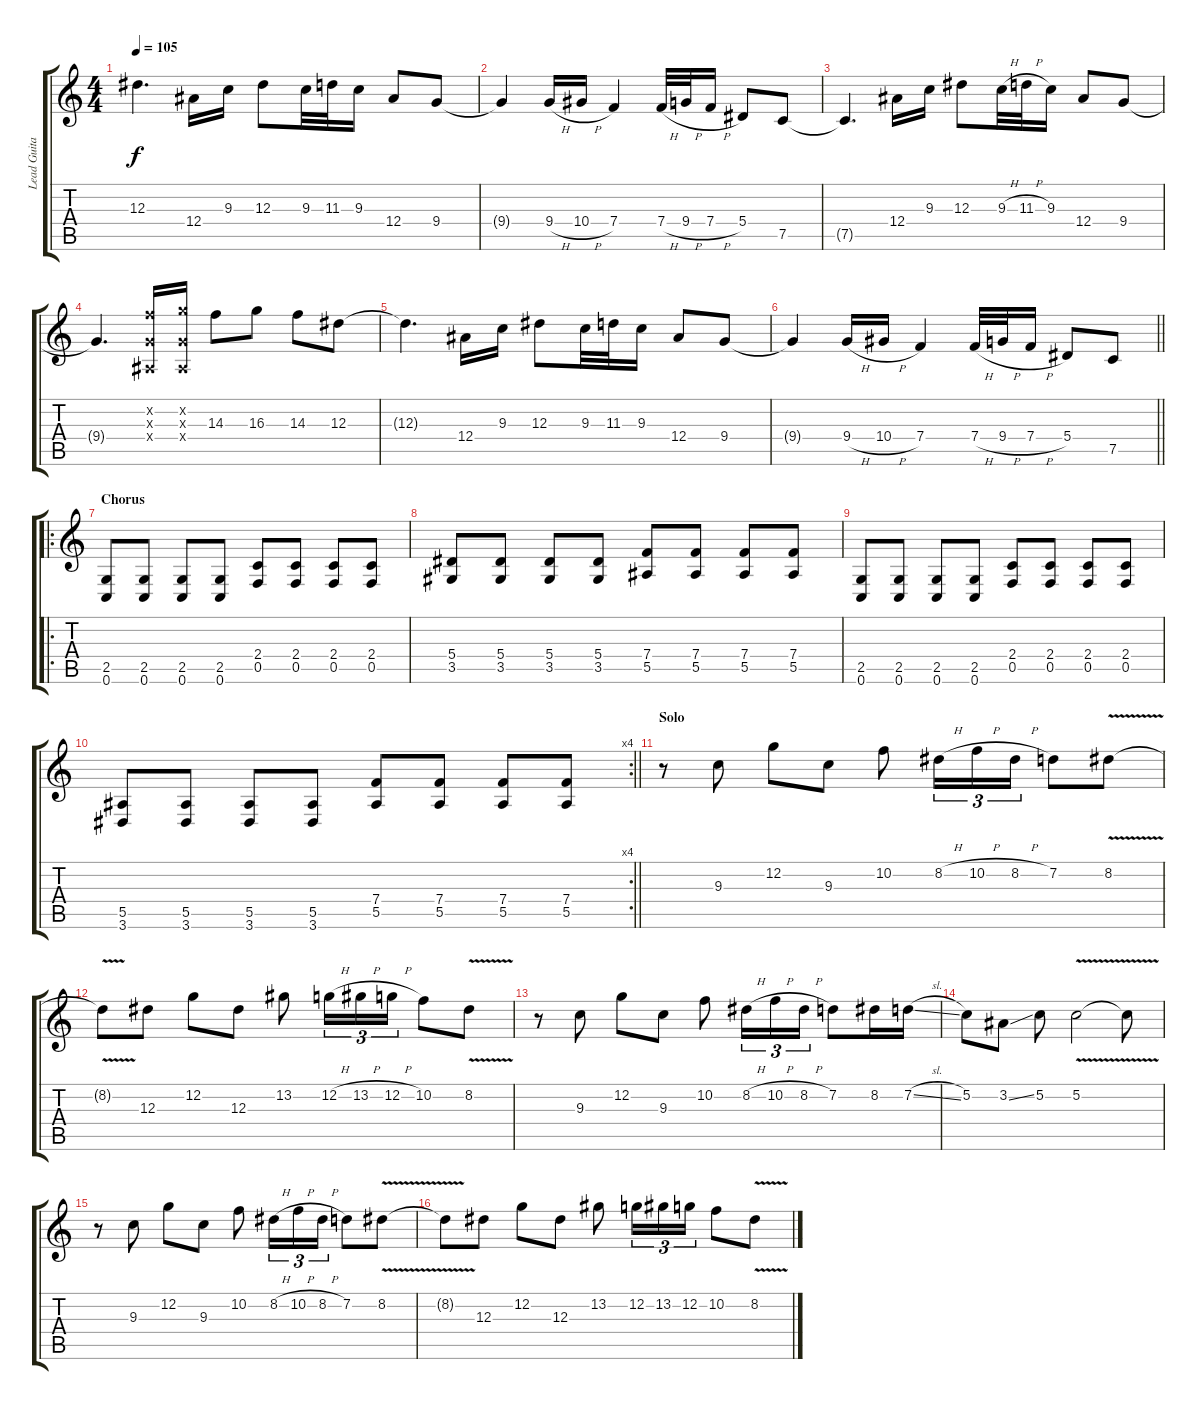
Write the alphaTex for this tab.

\track ("Lead Guitar" "Lead Guita") {instrument distortionguitar}
\staff {score tabs}
\tuning (C4 G3 Eb3 Bb2 F2 C2) {hide}
\ts (4 4)
\tempo 105
\clef g2
\ks c
12.3{t}.4{d dy f} 12.4.16 9.3.16 12.3.8 9.3.32 11.3.32 9.3.16 12.4.8 9.4.8 |
9.4{t}.4 9.4{h}.16 10.4{h}.16 7.4.4 7.4{h}.32 9.4{h}.32 7.4{h}.16 5.4.8 7.5.8 |
7.5{t}.4{d} 12.4.16 9.3.16 12.3.8 9.3{h}.32 11.3{h}.32 9.3.16 12.4.8 9.4.8 |
9.4{t}.4{d} (0.2{x} 14.3{x} 0.4{x}).16 (0.2{x} 16.3{x} 0.4{x}).16 14.3.8 16.3.8 14.3.8 12.3.8 |
12.3{t}.4{d} 12.4.16 9.3.16 12.3.8 9.3.32 11.3.32 9.3.16 12.4.8 9.4.8 |
\barLineRight lightlight
9.4{t}.4 9.4{h}.16 10.4{h}.16 7.4.4 7.4{h}.32 9.4{h}.32 7.4{h}.16 5.4.8 7.5.8 |
\ro
\section ("" "Chorus")
(2.5 0.6).8{balance 16} (2.5 0.6).8 (2.5 0.6).8 (2.5 0.6).8 (2.4 0.5).8 (2.4 0.5).8 (2.4 0.5).8 (2.4 0.5).8 |
(5.4 3.5).8 (5.4 3.5).8 (5.4 3.5).8 (5.4 3.5).8 (7.4 5.5).8 (7.4 5.5).8 (7.4 5.5).8 (7.4 5.5).8 |
(2.5 0.6).8 (2.5 0.6).8 (2.5 0.6).8 (2.5 0.6).8 (2.4 0.5).8 (2.4 0.5).8 (2.4 0.5).8 (2.4 0.5).8 |
\rc 4
\barLineRight lightlight
(5.5 3.6).8 (5.5 3.6).8 (5.5 3.6).8 (5.5 3.6).8 (7.4 5.5).8 (7.4 5.5).8 (7.4 5.5).8 (7.4 5.5).8 |
\section ("" "Solo")
r.8{balance 8} 9.3.8 12.2.8 9.3.8 10.2.8 8.2{h}.16{tu (3 2)} 10.2{h}.16{tu (3 2)} 8.2{h}.16{tu (3 2)} 7.2.8 8.2{v}.8 |
8.2{t}.8 12.3.8 12.2.8 12.3.8 13.2.8 12.2{h}.16{tu (3 2)} 13.2{h}.16{tu (3 2)} 12.2{h}.16{tu (3 2)} 10.2.8 8.2{v}.8 |
r.8 9.3.8 12.2.8 9.3.8 10.2.8 8.2{h}.16{tu (3 2)} 10.2{h}.16{tu (3 2)} 8.2{h}.16{tu (3 2)} 7.2.8 8.2.16 7.2{sl}.16 |
5.2.8 3.2{ss}.8 5.2.8 5.2{v}.2 5.2{t}.8 |
r.8 9.3.8 12.2.8 9.3.8 10.2.8 8.2{h}.16{tu (3 2)} 10.2{h}.16{tu (3 2)} 8.2{h}.16{tu (3 2)} 7.2.8 8.2{v}.8 |
8.2{t}.8 12.3.8 12.2.8 12.3.8 13.2.8 12.2.16{tu (3 2)} 13.2.16{tu (3 2)} 12.2.16{tu (3 2)} 10.2.8 8.2{v}.8
